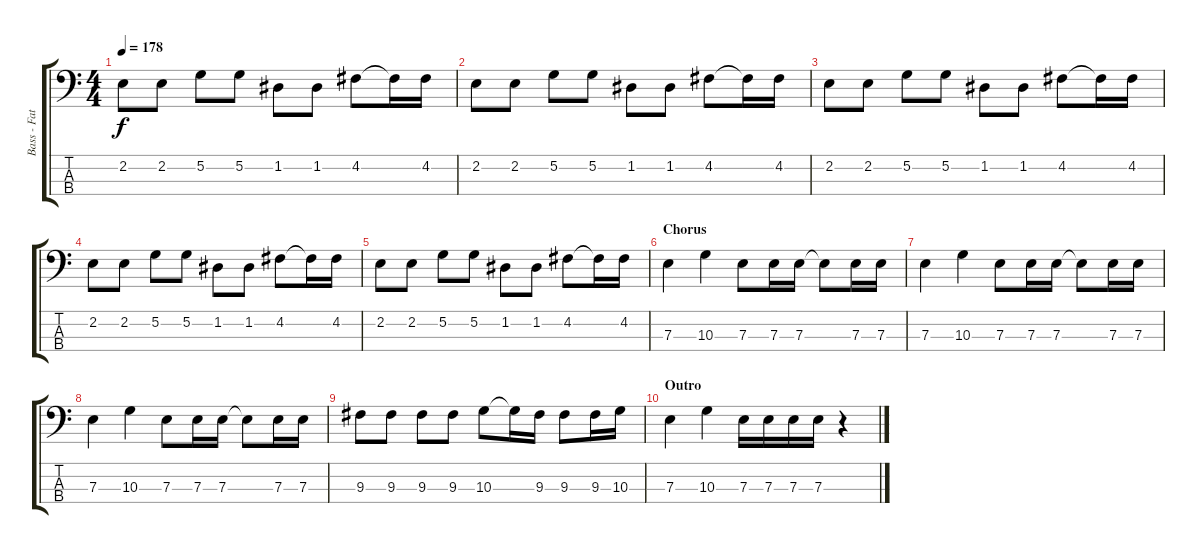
\track ("Bass - Fat Mike" "Bass - Fat") {instrument electricbasspick}
\staff {score tabs}
\tuning (G2 D2 A1 E1) {hide}
\ts (4 4)
\tempo 178
\clef f4
\ks c
2.2.8{dy f} 2.2.8 5.2.8 5.2.8 1.2.8 1.2.8 4.2.8 4.2{t}.16 4.2.16 |
2.2.8 2.2.8 5.2.8 5.2.8 1.2.8 1.2.8 4.2.8 4.2{t}.16 4.2.16 |
2.2.8 2.2.8 5.2.8 5.2.8 1.2.8 1.2.8 4.2.8 4.2{t}.16 4.2.16 |
2.2.8 2.2.8 5.2.8 5.2.8 1.2.8 1.2.8 4.2.8 4.2{t}.16 4.2.16 |
2.2.8 2.2.8 5.2.8 5.2.8 1.2.8 1.2.8 4.2.8 4.2{t}.16 4.2.16 |
\section ("" "Chorus")
7.3.4 10.3.4 7.3.8 7.3.16 7.3.16 7.3{t}.8 7.3.16 7.3.16 |
7.3.4 10.3.4 7.3.8 7.3.16 7.3.16 7.3{t}.8 7.3.16 7.3.16 |
7.3.4 10.3.4 7.3.8 7.3.16 7.3.16 7.3{t}.8 7.3.16 7.3.16 |
9.3.8 9.3.8 9.3.8 9.3.8 10.3.8 10.3{t}.16 9.3.16 9.3.8 9.3.16 10.3.16 |
\section ("" "Outro")
7.3.4 10.3.4 7.3.16 7.3.16 7.3.16 7.3.16 r.4
